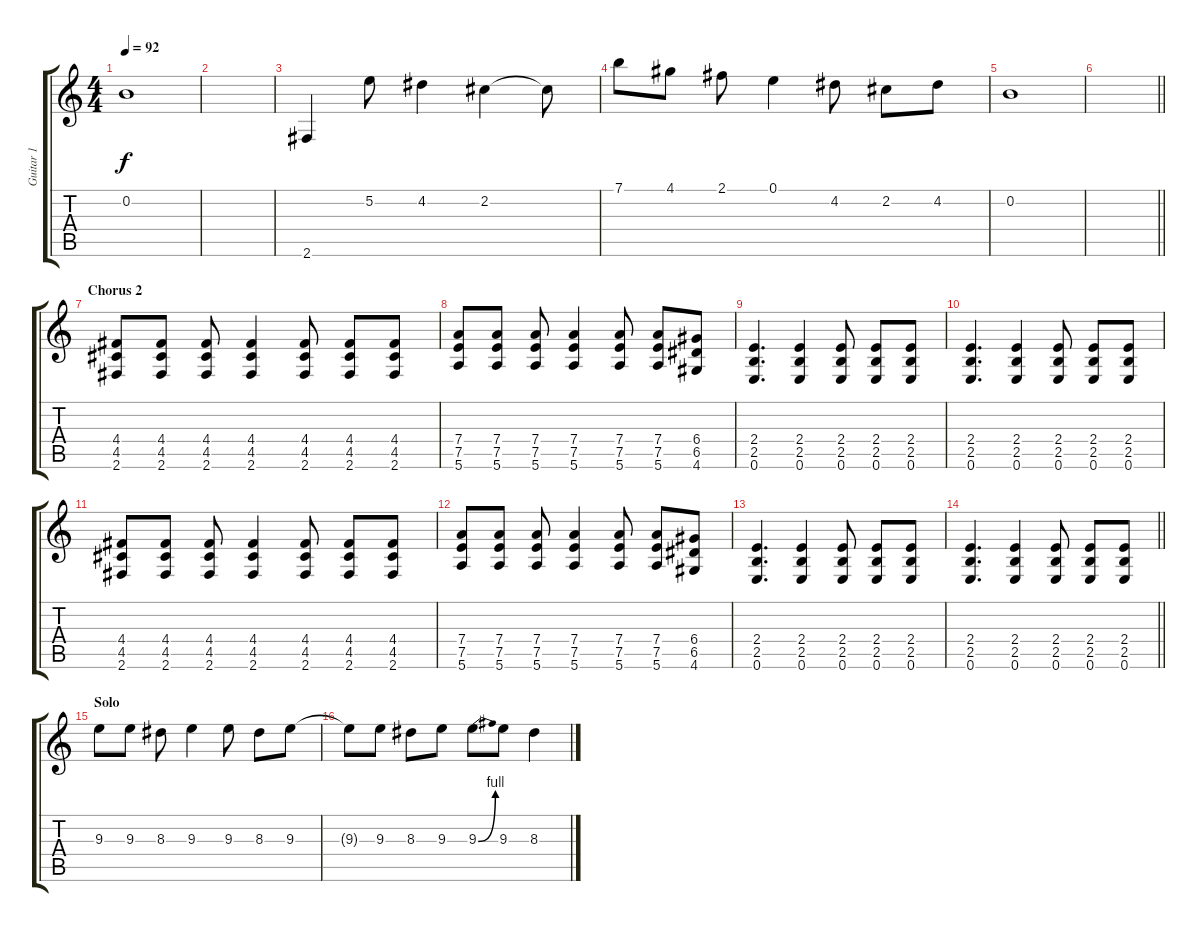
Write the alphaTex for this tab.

\track ("Guitar 1" "Guitar 1") {instrument overdrivenguitar}
\staff {score tabs}
\tuning (E4 B3 G3 D3 A2 E2) {hide}
\ts (4 4)
\tempo 92
\clef g2
\ks c
0.2.1{dy f} |
|
2.6.4{volume 13 instrument acousticguitarsteel} 5.2.8 4.2.4 2.2.4 2.2{t}.8 |
7.1.8 4.1.8 2.1.8 0.1.4 4.2.8 2.2.8 4.2.8 |
0.2.1 |
\barLineRight lightlight
|
\section ("" "Chorus 2")
(4.4 4.5 2.6).8{volume 9 instrument overdrivenguitar} (4.4 4.5 2.6).8 (4.4 4.5 2.6).8 (4.4 4.5 2.6).4 (4.4 4.5 2.6).8 (4.4 4.5 2.6).8 (4.4 4.5 2.6).8 |
(7.4 7.5 5.6).8 (7.4 7.5 5.6).8 (7.4 7.5 5.6).8 (7.4 7.5 5.6).4 (7.4 7.5 5.6).8 (7.4 7.5 5.6).8 (6.4 6.5 4.6).8 |
(2.4 2.5 0.6).4{d} (2.4 2.5 0.6).4 (2.4 2.5 0.6).8 (2.4 2.5 0.6).8 (2.4 2.5 0.6).8 |
(2.4 2.5 0.6).4{d} (2.4 2.5 0.6).4 (2.4 2.5 0.6).8 (2.4 2.5 0.6).8 (2.4 2.5 0.6).8 |
(4.4 4.5 2.6).8{volume 9 instrument overdrivenguitar} (4.4 4.5 2.6).8 (4.4 4.5 2.6).8 (4.4 4.5 2.6).4 (4.4 4.5 2.6).8 (4.4 4.5 2.6).8 (4.4 4.5 2.6).8 |
(7.4 7.5 5.6).8 (7.4 7.5 5.6).8 (7.4 7.5 5.6).8 (7.4 7.5 5.6).4 (7.4 7.5 5.6).8 (7.4 7.5 5.6).8 (6.4 6.5 4.6).8 |
(2.4 2.5 0.6).4{d} (2.4 2.5 0.6).4 (2.4 2.5 0.6).8 (2.4 2.5 0.6).8 (2.4 2.5 0.6).8 |
\barLineRight lightlight
(2.4 2.5 0.6).4{d} (2.4 2.5 0.6).4 (2.4 2.5 0.6).8 (2.4 2.5 0.6).8 (2.4 2.5 0.6).8 |
\section ("" "Solo")
9.3.8{volume 13 instrument overdrivenguitar} 9.3.8 8.3.8 9.3.4 9.3.8 8.3.8 9.3.8 |
9.3{t}.8 9.3.8 8.3.8 9.3.8 9.3{be (bend 0 0 60 4)}.8 9.3.8 8.3.4
